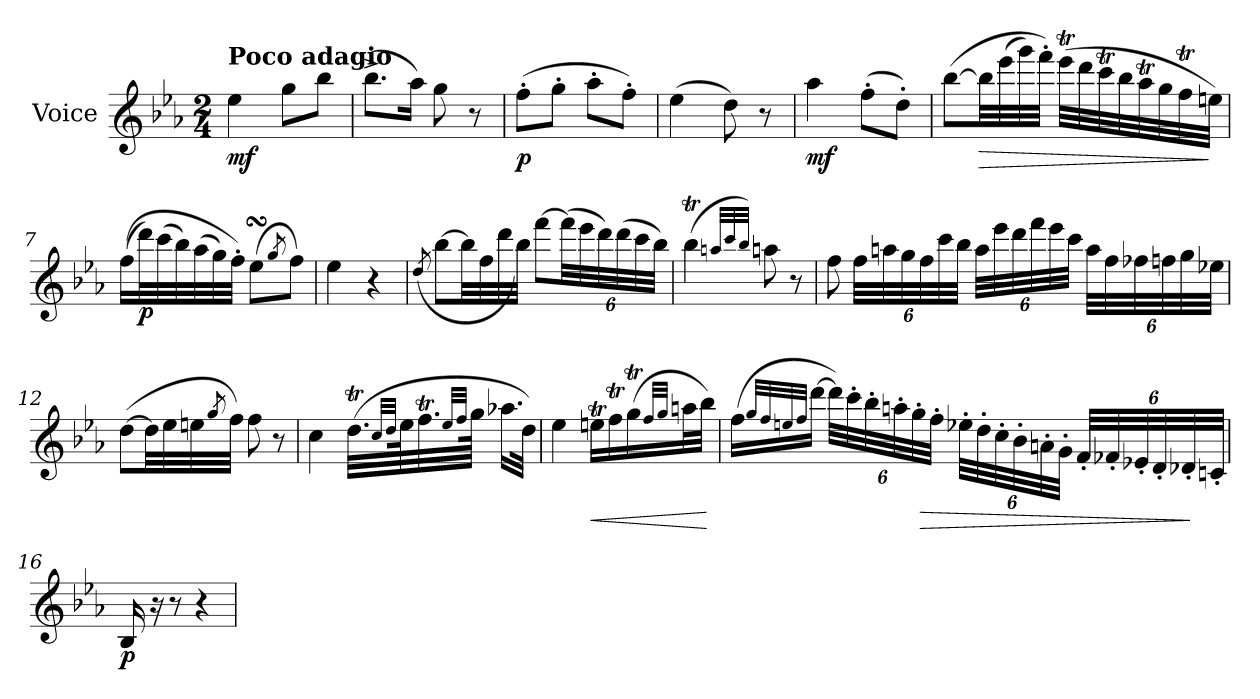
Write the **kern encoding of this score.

**kern	**dynam
*part1	*part1
*staff1	*staff1
*I"Voice	*
*I'V	*
*clefG2	*
*k[b-e-a-]	*
*M2/4	*
*MM40	*
=1	=1
!LO:TX:a:B:t=Poco adagio	!
!	!LO:DY:b
4ee-\	mf
8gg\L	.
8bb-\J	.
=2	=2
(>8.bb-^\L	.
16aa-\Jk)	.
8gg\	.
8r	.
=3	=3
!	!LO:DY:b
(>8ff'\L	p
8gg'\J	.
8aa-'\L	.
8ff'\J)	.
=4	=4
(>4ee-\	.
8dd\)	.
8r	.
=5	=5
!	!LO:DY:b
4aa-\	mf
(>8ff'\L	.
8dd'\J)	.
=6	=6
(>[8bb-\L	.
!	!LO:HP:b
32bb-\LL]	>
(>32eee-\	.
32ggg\)	.
32fff'\JJJ)	.
(>32eee-T\LLL	.
32ddd\	.
32cccT\	.
32bb-\	.
32aa-T\	.
32gg\	.
32ffT\	.
32een\JJJ)	]
!!LO:LB:g=z
=7	=7
(>(>16ff\LL	.
!	!LO:DY:b
32ddd\L)	p
(>32ccc\	.
32bb-\)	.
(>32aa-\	.
32gg\)	.
32ff'\JJJ)	.
(>8ee-sSSs\L	.
8qgg/	.
8ff\J)	.
=8	=8
4ee-\	.
4r	.
=9	=9
(>8qdd/	.
[8bb-\L	.
32bb-\LL]	.
32ff\	.
32ddd\	.
32bb-\JJJ)	.
[8fff\L	.
*Xbrackettup	*
(>48fff\LL]	.
48eee-\	.
48ddd\)	.
(>48ddd\	.
48ccc\	.
48bb-\JJJ)	.
=10	=10
(>4bb-T\	.
32qaan/LLL	.
32qccc/	.
32qbb-/JJJ)	.
8aan\	.
8r	.
!!LO:LB:g=z
=11	=11
8ff\	.
48ff\LLL	.
48aan\	.
48gg\	.
48ff\	.
48ccc\	.
48bb-\JJJ	.
48aa\LLL	.
48eee-\	.
48ddd\	.
48fff\	.
48eee-\	.
48ccc\JJJ	.
48aa\LLL	.
48ff\	.
48ff-Xi\	.
48ff\	.
48gg\	.
48ee-X\JJJ	.
=12	=12
(>[8dd\L	.
32dd\LL]	.
32ee-\	.
32een\	.
8qgg/	.
32ff\JJJ)	.
8ff\	.
8r	.
=13	=13
4cc\	.
(>32.ddt\LLL	.
32qcc/LLL	.
32qdd/JJJ	.
64ee-\K	.
32.ffT\	.
32qee-/LLL	.
32qff/JJJ	.
64gg\JJJk	.
16.aa-X\LL	.
32dd\JJk)	.
!!LO:LB:g=z
=14	=14
4ee-\	.
!	!LO:HP:b
16eent\LL	<
16ffT\	.
(>16ggt\	.
32qff/LLL	.
32qgg/JJJ	.
32aan\L	.
32bb-\JJJ)	.
.	[
=15	=15
(>16ff\LL	.
32qgg/LLL	.
32qff/	.
32qeen/	.
32qff/JJJ	.
[16ddd\JJ	.
48ddd\LLL])	.
48ccc'\	.
48bb-'\	.
48aan'\	.
48gg'\	.
!	!LO:HP:b
48ff'\JJJ	>
48ee-X'\LLL	.
48dd'\	.
48cc'\	.
48b-'\	.
48an'\	.
48g'\JJJ	.
48f'/LLL	.
48f-X'i/	.
48e-X'/	.
48d'/	.
48d-X'i/	.
48cn'/JJJ	]
=16	=16
!	!LO:DY:b
16B-/	p
16r	.
8r	.
4r	.
=	=
*-	*-
